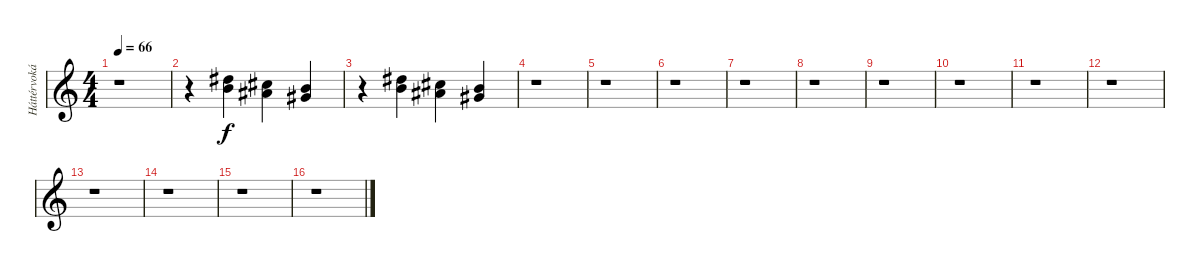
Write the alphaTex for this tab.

\track ("Háttérvokál" "Háttérvoká") {instrument choiraahs}
\staff {score}
\tuning (E4 B3 G3 D3 A2 E2) {hide}
\ts (4 4)
\tempo 66
\clef g2
\ks c
r.1{dy f} |
r.4 (11.1 12.2).4 (9.1 11.2).4 (12.2 13.3).4 |
r.4 (11.1 12.2).4 (9.1 11.2).4 (12.2 13.3).4 |
r.1 |
r.1 |
r.1 |
r.1 |
r.1 |
r.1 |
r.1 |
r.1 |
r.1 |
r.1 |
r.1 |
r.1 |
r.1
